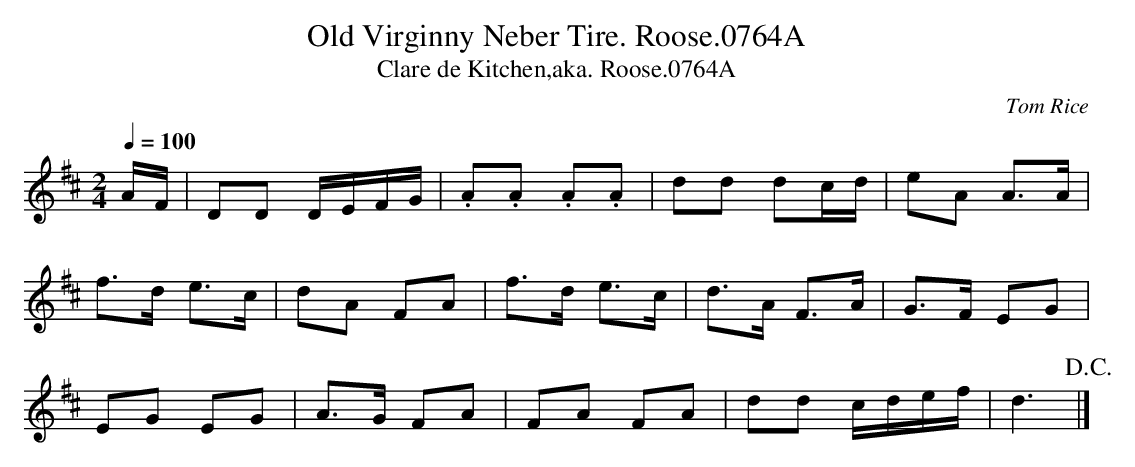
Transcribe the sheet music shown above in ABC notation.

X:1
T:Old Virginny Neber Tire. Roose.0764A
T:Clare de Kitchen,aka. Roose.0764A
C:Tom Rice
M:2/4
L:1/8
Q:1/4=100
K:D
A/F/|DD D/E/F/G/ | .A.A .A.A | dd dc/d/ | eA A>A |
f>d e>c | dA FA | f>d e>c | d>A F>A |G>F EG |
EG EG | A>G FA | FA FA |dd c/d/e/f/ | d3!D.C.!|]
